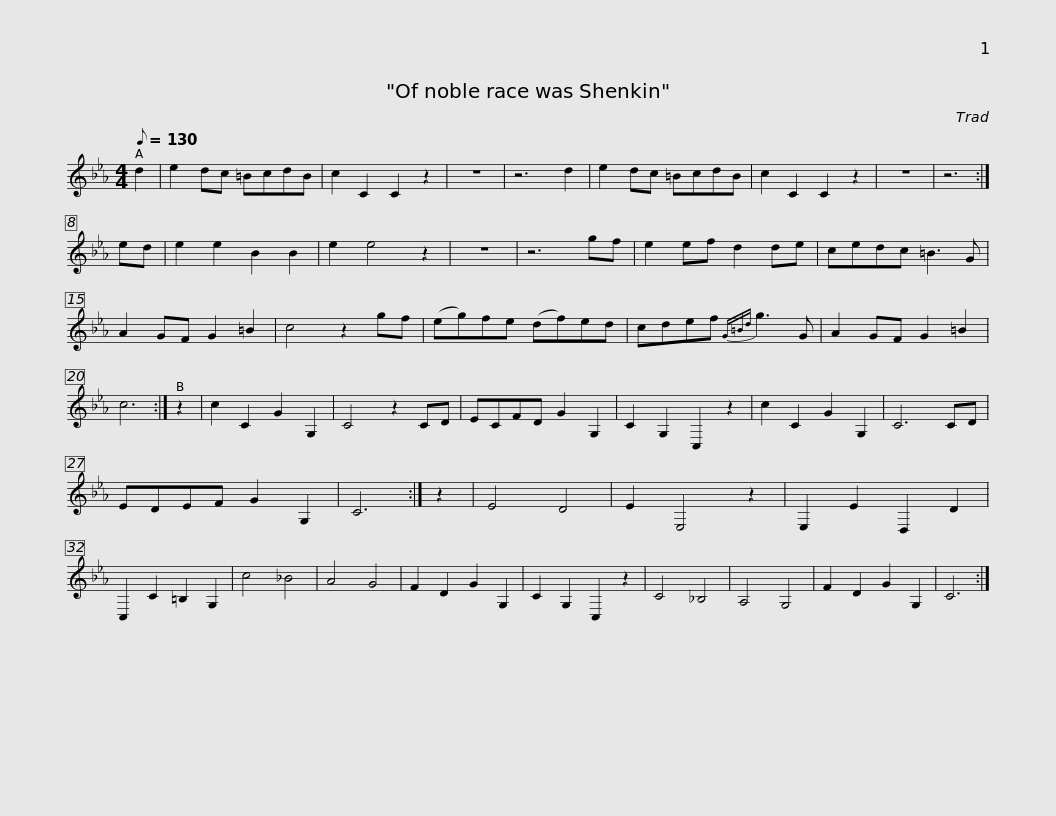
X:1
L:1/8
Q:1/8=130
M:4/4
I:linebreak $
K:Cmin
V:1 treble
V:1
 d2 | e2 dc =BcdB | c2 C2 C2 z2 | z8 | z6 d2 | %5
 e2 dc =BcdB | c2 C2 C2 z2 | z8 | z6 :|$ ed | %10
 e2 e2 B2 B2 | e2 e4 z2 | z8 | z6 gf | e2 ef d2 de | %15
 cedc =B3 G | A2 GF G2 =B2 | c4 z2 gf |$ (eg)fe (df)ed | cdef{G=Bd} g3 G | %20
 A2 GF G2 =B2 | c6 :|$ z2 | c2 C2 G2 G,2 | C4 z2 CD | %25
 ECFD G2 G,2 | C2 G,2 C,2 z2 | c2 C2 G2 G,2 | C6 CD | EDEF G2 G,2 | %30
 C6 :|$ z2 | E4 D4 | E2 E,4 z2 | E,2 E2 D,2 D2 | %35
 C,2 C2 =B,2 G,2 | c4 _B4 |$ A4 G4 | F2 D2 G2 G,2 | C2 G,2 C,2 z2 | %40
 C4 _B,4 | A,4 G,4 | F2 D2 G2 G,2 | C6 :| %44
